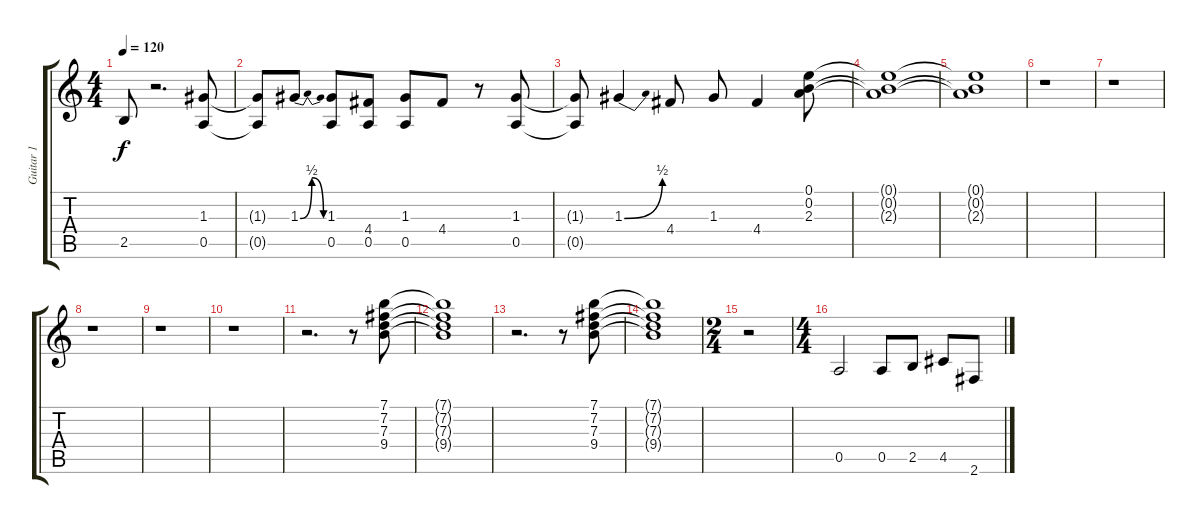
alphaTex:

\track ("Guitar 1" "Guitar 1") {instrument overdrivenguitar}
\staff {score tabs}
\tuning (E4 B3 G3 D3 A2 E2) {hide}
\ts (4 4)
\tempo 120
\clef g2
\ks c
2.5.8{dy f} r.2{d} (1.3 0.5).8 |
(1.3{t} 0.5{t}).8 1.3{be (bendrelease 0 0 15 2 45 2 60 0)}.8 (1.3 0.5).8 (4.4 0.5).8 (1.3 0.5).8 4.4.8 r.8 (1.3 0.5).8 |
(1.3{t} 0.5{t}).8 1.3{be (bend 0 0 60 2)}.4 4.4.8 1.3.8 4.4.4 (0.1 0.2 2.3).8 |
(0.1{t} 0.2{t} 2.3{t}).1 |
(0.1{t} 0.2{t} 2.3{t}).1 |
r.1 |
r.1 |
r.1 |
r.1 |
r.1 |
r.2{d} r.8 (7.1 7.2 7.3 9.4).8{volume 13} |
(7.1{t} 7.2{t} 7.3{t} 9.4{t}).1 |
r.2{d} r.8 (7.1 7.2 7.3 9.4).8{volume 11} |
(7.1{t} 7.2{t} 7.3{t} 9.4{t}).1 |
\ts (2 4)
r.2 |
\ts (4 4)
0.5.2{volume 13} 0.5.8 2.5.8 4.5.8 2.6.8
